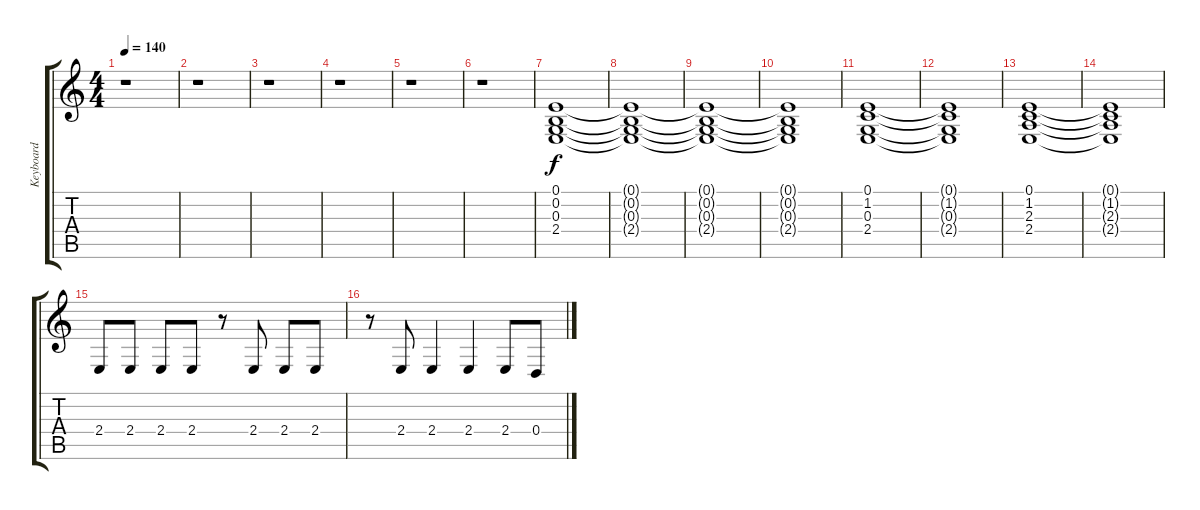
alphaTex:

\track ("Keyboard" "Keyboard") {instrument stringensemble1}
\staff {score tabs}
\tuning (E4 B3 G3 D3 A2 E2) {hide}
\ts (4 4)
\tempo 140
\clef g2
\ks c
r.1{dy f} |
r.1 |
r.1 |
r.1 |
r.1 |
r.1 |
(0.1 0.2 0.3 2.4).1 |
(0.1{t} 0.2{t} 0.3{t} 2.4{t}).1 |
(0.1{t} 0.2{t} 0.3{t} 2.4{t}).1 |
(0.1{t} 0.2{t} 0.3{t} 2.4{t}).1 |
(0.1 1.2 0.3 2.4).1 |
(0.1{t} 1.2{t} 0.3{t} 2.4{t}).1 |
(0.1 1.2 2.3 2.4).1 |
(0.1{t} 1.2{t} 2.3{t} 2.4{t}).1 |
2.4.8 2.4.8 2.4.8 2.4.8 r.8 2.4.8 2.4.8 2.4.8 |
r.8 2.4.8 2.4.4 2.4.4 2.4.8 0.4.8
